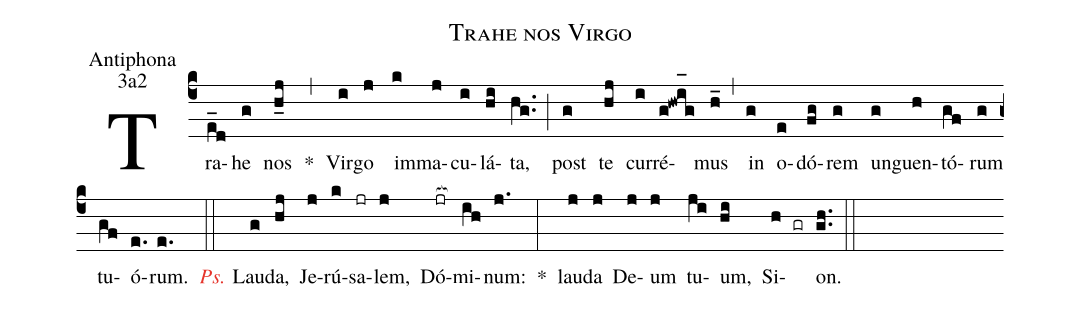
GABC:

name:Trahe nos Virgo;
office-part:Antiphona;
mode:3a2;
%%
(c4) Tra(e_d)he(g) nos(h_j) *(,) Vir(i)go(j) im(k)ma(j)cu(i)lá(hi)ta,(hg..) (;) post(g) te(hj) cur(i)ré(g!hwi_[oh:h]g)mus(h_) (,) in(g) o(e)dó(fg)rem(g) un(g)guen(h)tó(gf)rum(g) tu(gf)ó(e.)rum.(e.) (::)

<i><c>Ps.</c></i> Lau(g)da,(hj) Je(j)rú(k)sa(jr)lem,(j) Dó(jr[ocb:1{])mi(ih[ocb:0}])num:(j.) *(:) lau(j)da(j) De(j)um(j) tu(ji)um,(hi) Si(h gr)on.(gh..) (::)
